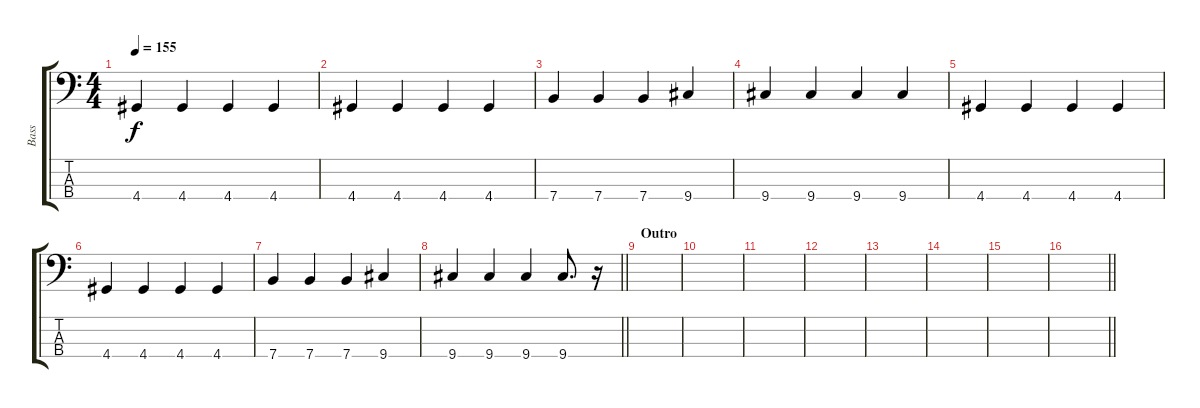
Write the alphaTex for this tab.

\track ("Bass" "Bass") {instrument electricbassfinger}
\staff {score tabs}
\tuning (G2 D2 A1 E1) {hide}
\ts (4 4)
\section ("" "")
\tempo 155
\clef f4
\ks c
4.4.4{dy f} 4.4.4 4.4.4 4.4.4 |
4.4.4 4.4.4 4.4.4 4.4.4 |
7.4.4 7.4.4 7.4.4 9.4.4 |
9.4.4 9.4.4 9.4.4 9.4.4 |
4.4.4 4.4.4 4.4.4 4.4.4 |
4.4.4 4.4.4 4.4.4 4.4.4 |
7.4.4 7.4.4 7.4.4 9.4.4 |
\barLineRight lightlight
9.4.4 9.4.4 9.4.4 9.4.8{d} r.16 |
\section ("" "Outro")
|
|
|
|
|
|
|
\barLineRight lightlight
